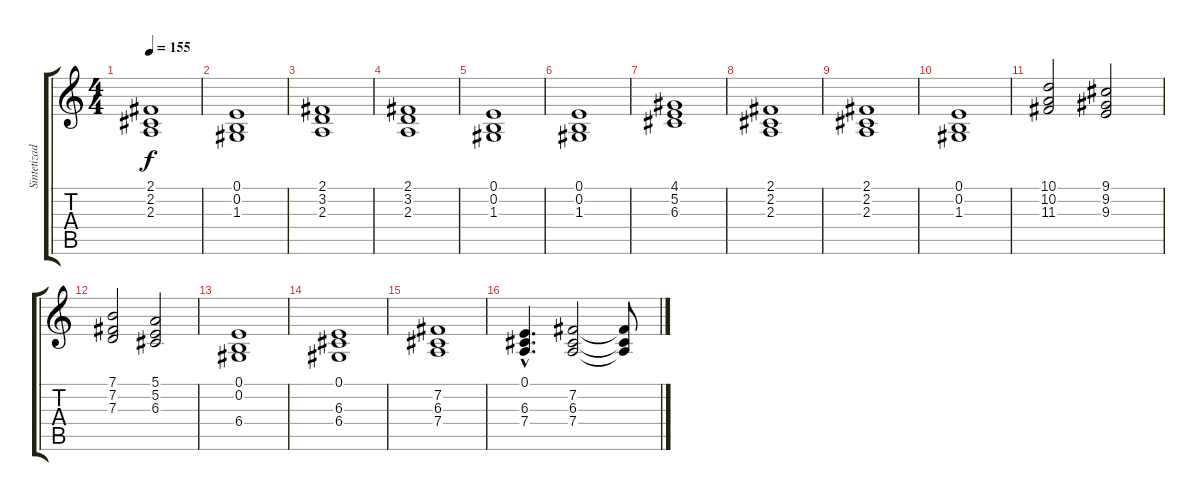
\track ("Sintetizador" "Sintetizad") {instrument acousticgrandpiano}
\staff {score tabs}
\tuning (E4 B3 G3 D3 A2 E2) {hide}
\ts (4 4)
\tempo 155
\clef g2
\ks c
(2.1 2.2 2.3).1{dy f} |
(0.1 0.2 1.3).1 |
(2.1 3.2 2.3).1 |
(2.1 3.2 2.3).1 |
(0.1 0.2 1.3).1 |
(0.1 0.2 1.3).1 |
(4.1 5.2 6.3).1 |
(2.1 2.2 2.3).1 |
(2.1 2.2 2.3).1 |
(0.1 0.2 1.3).1 |
(10.1 10.2 11.3).2 (9.1 9.2 9.3).2 |
(7.1 7.2 7.3).2 (5.1 5.2 6.3).2 |
(0.1 0.2 6.4).1 |
(0.1 6.3 6.4).1 |
(7.2 6.3 7.4).1 |
(0.1{hac} 6.3{hac} 7.4{hac}).4{d} (7.2 6.3 7.4).2 (7.2{t} 6.3{t} 7.4{t}).8
